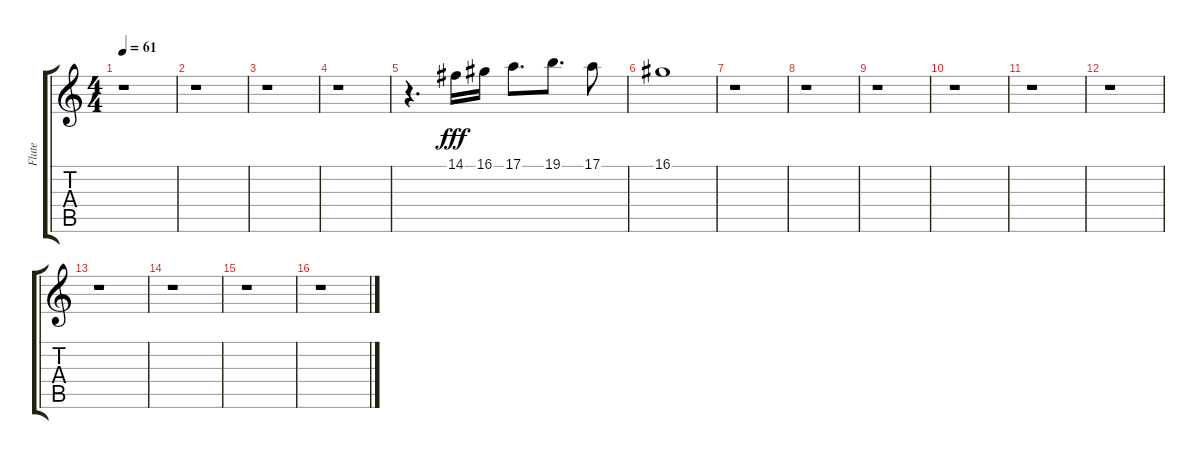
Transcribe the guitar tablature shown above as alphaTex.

\track ("Flute" "Flute") {instrument flute}
\staff {score tabs}
\tuning (E4 B3 G3 D3 A2 E2) {hide}
\ts (4 4)
\tempo 61
\clef g2
\ks c
r.1{dy fff} |
r.1 |
r.1 |
r.1 |
r.4{d} 14.1.16 16.1.16 17.1.8{d} 19.1.8{d} 17.1.8 |
16.1.1 |
r.1 |
r.1 |
r.1 |
r.1 |
r.1 |
r.1 |
r.1 |
r.1 |
r.1 |
r.1
